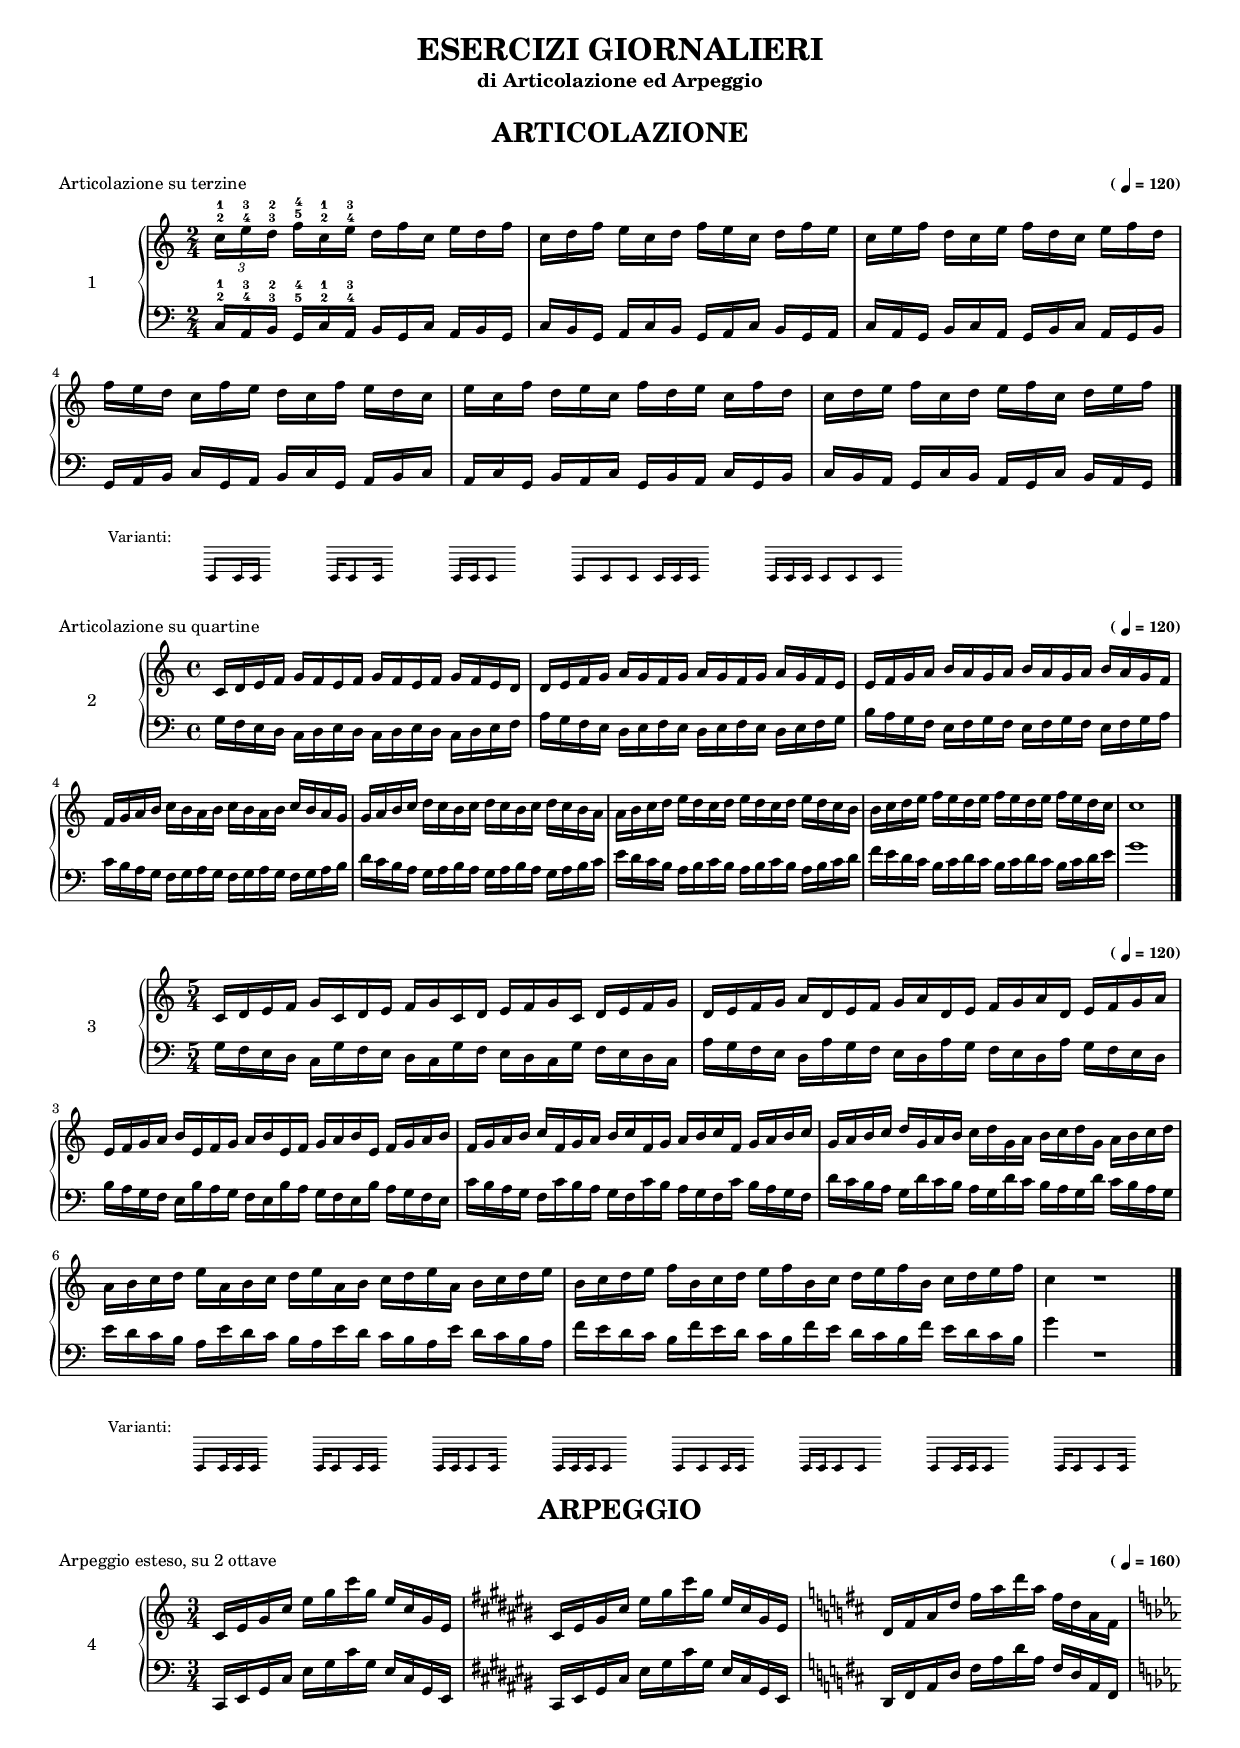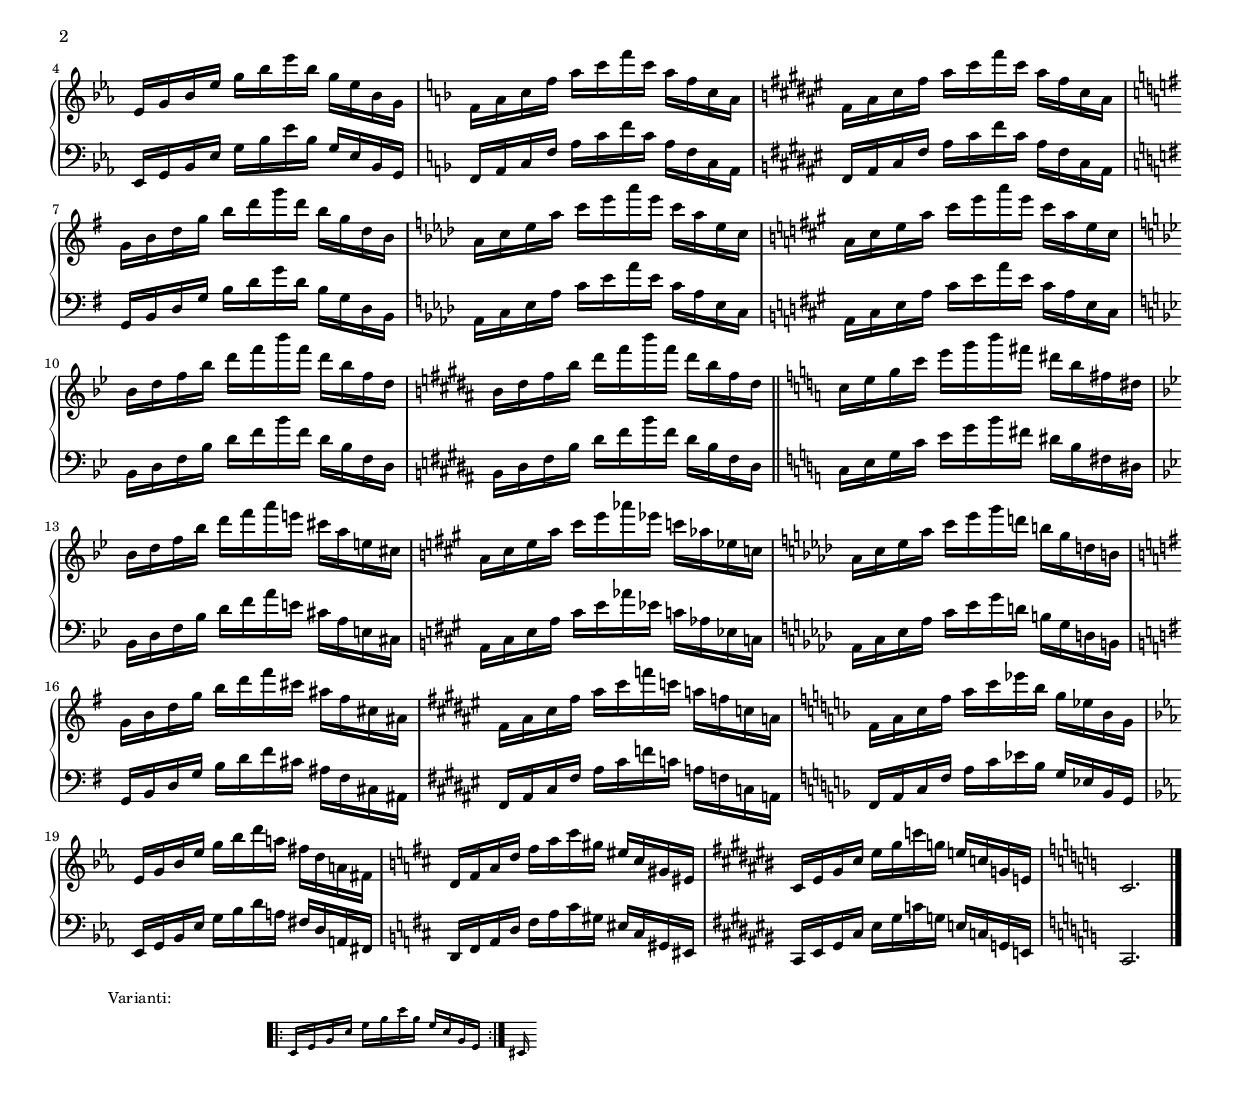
\version "2.12.3"
#(ly:set-option 'delete-intermediate-files #t)


% INCLUDES
articolazioneTerzineUpper = \relative c'' {
    \time 2/4
    \times 2/3 { c16-2-1[ e-4-3 d-3-2 ] } \override TupletNumber #'transparent = ##t 
                  \times 2/3 { f-5-4[ c-2-1 e-4-3 ] } \times 2/3 { d[ f c ] } \times 2/3 { e[ d f ] }
    \times 2/3 {   c[ d f ] } \times 2/3 { e[ c d ] } \times 2/3 { f[ e c ] } \times 2/3 { d[ f e ] }
    \times 2/3 {   c[ e f ] } \times 2/3 { d[ c e ] } \times 2/3 { f[ d c ] } \times 2/3 { e[ f d ] }
    \times 2/3 {   f[ e d ] } \times 2/3 { c[ f e ] } \times 2/3 { d[ c f ] } \times 2/3 { e[ d c ] }
    \times 2/3 {   e[ c f ] } \times 2/3 { d[ e c ] } \times 2/3 { f[ d e ] } \times 2/3 { c[ f d ] }
    \times 2/3 {   c[ d e ] } \times 2/3 { f[ c d ] } \times 2/3 { e[ f c ] } \times 2/3 { d[ e f ] }
    \bar "|."
}
articolazioneTerzineLower = \relative c {
    \time 2/4
    \override TupletNumber #'transparent = ##t
    \times 2/3 { c16-2-1[ a-4-3 b-3-2 ] }
                  \times 2/3 { g-5-4[ c-2-1 a-4-3 ] } \times 2/3 { b[ g c ] } \times 2/3 { a[ b g ] }
    \times 2/3 {   c[ b g ] } \times 2/3 { a[ c b ] } \times 2/3 { g[ a c ] } \times 2/3 { b[ g a ] }
    \times 2/3 {   c[ a g ] } \times 2/3 { b[ c a ] } \times 2/3 { g[ b c ] } \times 2/3 { a[ g b ] }
    \times 2/3 {   g[ a b ] } \times 2/3 { c[ g a ] } \times 2/3 { b[ c g ] } \times 2/3 { a[ b c ] }
    \times 2/3 {   a[ c g ] } \times 2/3 { b[ a c ] } \times 2/3 { g[ b a ] } \times 2/3 { c[ g b ] }
    \times 2/3 {   c[ b a ] } \times 2/3 { g[ c b ] } \times 2/3 { a[ g c ] } \times 2/3 { b[ a g ] }
    \bar "|."
}

articolazioneTerzineVar = \relative c' {
    \cadenzaOn
    \stopStaff
    \skip 1
    \startStaff
        c8[ c16 c16]
    \stopStaff
    \skip 1
    \startStaff
        c16[ c8 c16]
    \stopStaff
    \skip 1
    \startStaff
        c16[ c16 c8]
    \stopStaff
    \skip 1
    \startStaff
        c8[ c8 c8] c16[ c16 c16]]
    \stopStaff
    \skip 1
    \startStaff
        c16[ c16 c16] c8[ c8 c8]]
    \stopStaff
    \skip 1
    \cadenzaOff
}

articolazioneQuartineAUpper = \relative c' {
    \time 4/4 
    c16 d e f  g f e f  g f e f  g f e d
    d16 e f g  a g f g  a g f g  a g f e
    e16 f g a  b a g a  b a g a  b a g f
    f16 g a b  c b a b  c b a b  c b a g
    g16 a b c  d c b c  d c b c  d c b a
    a16 b c d  e d c d  e d c d  e d c b
    b16 c d e  f e d e  f e d e  f e d c
    c1
    \bar "|."
}
articolazioneQuartineALower = \relative c' {
    \time 4/4
    g16 f e d  c d e d  c d e d  c d e f
    a16 g f e  d e f e  d e f e  d e f g 
    b16 a g f  e f g f  e f g f  e f g a
    c16 b a g  f g a g  f g a g  f g a b
    d16 c b a  g a b a  g a b a  g a b c
    e16 d c b  a b c b  a b c b  a b c d
    f16 e d c  b c d c  b c d c  b c d e
    g1
    \bar "|."
}


articolazioneQuartineBUpper = \relative c' {
    \time 5/4
    c16 d e f  g c, d e  f g c, d  e f g c,  d e f g
    d16 e f g  a d, e f  g a d, e  f g a d,  e f g a
    e16 f g a  b e, f g  a b e, f  g a b e,  f g a b
    f16 g a b  c f, g a  b c f, g  a b c f,  g a b c
    g16 a b c  d g, a b  c d g, a  b c d g,  a b c d
    a16 b c d  e a, b c  d e a, b  c d e a,  b c d e
    b16 c d e  f b, c d  e f b, c  d e f b,  c d e f
    c4 r1
    \bar "|."
}
articolazioneQuartineBLower = \relative c' {
    \time 5/4
    g16  f e d  c g' f e  d c g' f  e d c g'  f e d c
    a'16 g f e  d a' g f  e d a' g  f e d a'  g f e d
    b'16 a g f  e b' a g  f e b' a  g f e b'  a g f e
    c'16 b a g  f c' b a  g f c' b  a g f c'  b a g f
    d'16 c b a  g d' c b  a g d' c  b a g d'  c b a g
    e'16 d c b  a e' d c  b a e' d  c b a e'  d c b a
    f'16 e d c  b f' e d  c b f' e  d c b f'  e d c b
    g'4  r1
    \bar "|."
}
articolazioneQuartineVar = \relative c' {
    \cadenzaOn
    \stopStaff
    \skip 1
    \startStaff
        c8[ c16 c16 c16]
    \stopStaff
    \skip 1
    \startStaff
        c16[ c8 c16 c16]
    \stopStaff
    \skip 1
    \startStaff
        c16[ c16 c8 c16]
    \stopStaff
    \skip 1
    \startStaff
        c16[ c16 c16 c8]
    \stopStaff
    \skip 1
    \startStaff
        c8[ c8 c16 c16]
    \stopStaff
    \skip 1
    \startStaff
        c16[ c16 c8 c8]
    \stopStaff
    \skip 1
    \startStaff
        c8[ c16 c16 c8]
    \stopStaff
    \skip 1
    \startStaff
        c16[ c8 c8 c16]
    \stopStaff
    \skip 1
    \cadenzaOff
}

% -----------------------------------------------------------------------------------------------------------------------
% -----------------------------------------------------------------------------------------------------------------------
%                                           ARPEGGGIO ESTESO - 2 OTTAVE
% -----------------------------------------------------------------------------------------------------------------------
% -----------------------------------------------------------------------------------------------------------------------
arpeggioEstesoDueOttave = {
    \time 3/4
	\key c \major		c,16 e g c				e g c g					e c g e
	\key cis \major		cis eis gis cis			eis gis cis gis			eis cis gis eis
	\key d \major		d fis a d				fis a d a 				fis	d a fis
	\key ees \major		ees g bes ees			g bes ees bes			g ees bes g
	\key f \major		f a c f					a c f c					a f c a
	\key fis \major		fis ais cis fis			ais cis fis cis			ais fis cis ais
	\key g \major		g b d g					b d g d					b g d b
	\key aes \major		aes c ees aes			c ees aes ees			c aes ees c
	\key a \major		a cis e a				cis e a e				cis a e cis
	\key bes \major		bes d f bes				d f bes f				d bes f d
	\key b \major		b dis fis b				dis fis b fis			dis b fis dis

    \bar "||"

	\key c \major		c e g c					e g b fis				dis b fis dis
	\key bes \major		bes d f bes				d f  a e				cis a e cis
	\key a \major		a cis e a				cis e aes ees			c aes ees c
	\key aes \major		aes c ees aes			c ees g d				b g d b
	\key g \major		g b d g					b d fis cis				ais fis cis ais
	\key fis \major		fis ais cis fis			ais cis f c				a f c a
	\key f \major		f a c f					a c ees bes				g ees bes g
	\key ees \major		ees g bes ees			g bes d a 				fis	d a fis
	\key d \major		d fis a d				fis a cis gis			eis cis gis eis
	\key cis \major		cis eis gis cis			eis gis c g				e c g e
	\key c \major		c2.
	
    \bar "|."
}

arpeggioEstesoDueOttaveVar = \relative c' {
    \cadenzaOn
    \stopStaff
    \skip 1
    \startStaff
	\bar ".|:"
	c16[ e g c]			e[ g c g]		e[ c g e]
	\bar ":|."
	cis
	\stopStaff
    \skip 1
    \cadenzaOff
}



#(set-global-staff-size 15)


\book {
    \paper { print-all-headers = ##t }
    \header {
        title    = \markup {\larger "ESERCIZI GIORNALIERI"}
        subtitle = "di Articolazione ed Arpeggio"
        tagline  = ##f
    }
	\markup { \vspace #1 }


    % -------------------------------------------------------------------------------------------------------------------
    %   ARTICOLAZIONE - TERZINE CON VARIANTI
    % -------------------------------------------------------------------------------------------------------------------   
    \score {
        \new PianoStaff \with { midiInstrument = #"acoustic grand" }
		<<
            \set PianoStaff.instrumentName = \markup { "1" }
            \new Staff = "treble" << \clef violin \articolazioneTerzineUpper >>
            \new Staff = "bass"   << \clef bass \articolazioneTerzineLower >>
        >>
		\header {
            title    = "ARTICOLAZIONE"
			subtitle = ##f
			opus     = \markup { \bold \smaller { (\note #"4"#1 = 120) } }
			piece    = "Articolazione su terzine"
	    }
	    \layout { \context { \override VerticalAlignment #'forced-distance = #8 } }
	    \midi { \context { \Score tempoWholesPerMinute = #(ly:make-moment 120 4) } }
    }
    \score {
        \new Staff \with {
            \remove "Time_signature_engraver"
            fontSize = #-2
            \override StaffSymbol #'staff-space = #(magstep -2)
            firstClef = ##f
        } { \articolazioneTerzineVar }
		\header {
            title    = ##f
			subtitle = ##f
			meter    = ##f
			piece    = \markup { \bold "         " \smaller { "Varianti:" } }
	    }
    }
    % -------------------------------------------------------------------------------------------------------------------


	% -------------------------------------------------------------------------------------------------------------------
    %   ARTICOLAZIONE - QUARTINE CON VARIANTI
    % -------------------------------------------------------------------------------------------------------------------   
    \score {
        \new PianoStaff \with { midiInstrument = #"acoustic grand" }
		<<
            \set PianoStaff.instrumentName = \markup { "2" }
            \new Staff = "treble" << \clef violin \articolazioneQuartineAUpper >>
            \new Staff = "bass"   << \clef bass \articolazioneQuartineALower >>
        >>
		\header {
            title    = ##f
			subtitle = ##f
			opus     = \markup { \bold \smaller { (\note #"4"#1 = 120) } }
			piece    = "Articolazione su quartine"
	    }
	    \layout { \context { \override VerticalAlignment #'forced-distance = #8 } }
	    \midi { \context { \Score tempoWholesPerMinute = #(ly:make-moment 120 4) } }
    }
    \score {
        \new PianoStaff \with { midiInstrument = #"acoustic grand" }
		<<
            \set PianoStaff.instrumentName = \markup { "3" }
            \new Staff = "treble" << \clef violin \articolazioneQuartineBUpper >>
            \new Staff = "bass"   << \clef bass \articolazioneQuartineBLower >>
        >>
		\header {
            title    = ##f
			subtitle = ##f
			opus     = \markup { \bold \smaller { (\note #"4"#1 = 120) } }
			piece    = ##f
	    }
	    \layout { \context { \override VerticalAlignment #'forced-distance = #8 } }
	    \midi { \context { \Score tempoWholesPerMinute = #(ly:make-moment 120 4) } }
    }
    \score {
        \new Staff \with {
            \remove "Time_signature_engraver"
            fontSize = #-2
            \override StaffSymbol #'staff-space = #(magstep -2)
            firstClef = ##f
        } { \articolazioneQuartineVar }
		\header {
            title    = ##f
			subtitle = ##f
			meter    = ##f
			piece    = \markup { \bold "         " \smaller { "Varianti:" } }
	    }
    }
    % -------------------------------------------------------------------------------------------------------------------


    % -------------------------------------------------------------------------------------------------------------------
    %   ARPEGGGIO - ESTESO - 2 OTTAVE
    % -------------------------------------------------------------------------------------------------------------------
	\score {
        \new PianoStaff \with { midiInstrument = #"acoustic grand" }
		 <<
            \set PianoStaff.instrumentName = \markup { "4" }
            \new Staff = "treble"
			<<
                \clef violin \relative c'' \arpeggioEstesoDueOttave
            >>
            \new Staff = "bass"
			<<
                \clef bass \relative c \arpeggioEstesoDueOttave
            >>
        >>
		\header {
            title    = "ARPEGGIO"
			subtitle = ##f
			opus     = \markup { \bold \smaller { (\note #"4"#1 = 160) } }
			piece    = "Arpeggio esteso, su 2 ottave"
	    }
	    \layout { \context { \override VerticalAlignment #'forced-distance = #8 } }
	    \midi { \context { \Score tempoWholesPerMinute = #(ly:make-moment 160 4) } }
    }
    \score {
        \new Staff \with {
            \remove "Time_signature_engraver"
            fontSize = #-3
            \override StaffSymbol #'staff-space = #(magstep -2)
            firstClef = ##f
        } { \arpeggioEstesoDueOttaveVar }
		\header {
            title    = ##f
			subtitle = ##f
			meter    = ##f
			piece    = \markup { \bold "         " \smaller { "Varianti:" } }
	    }
    }
    % -------------------------------------------------------------------------------------------------------------------
}